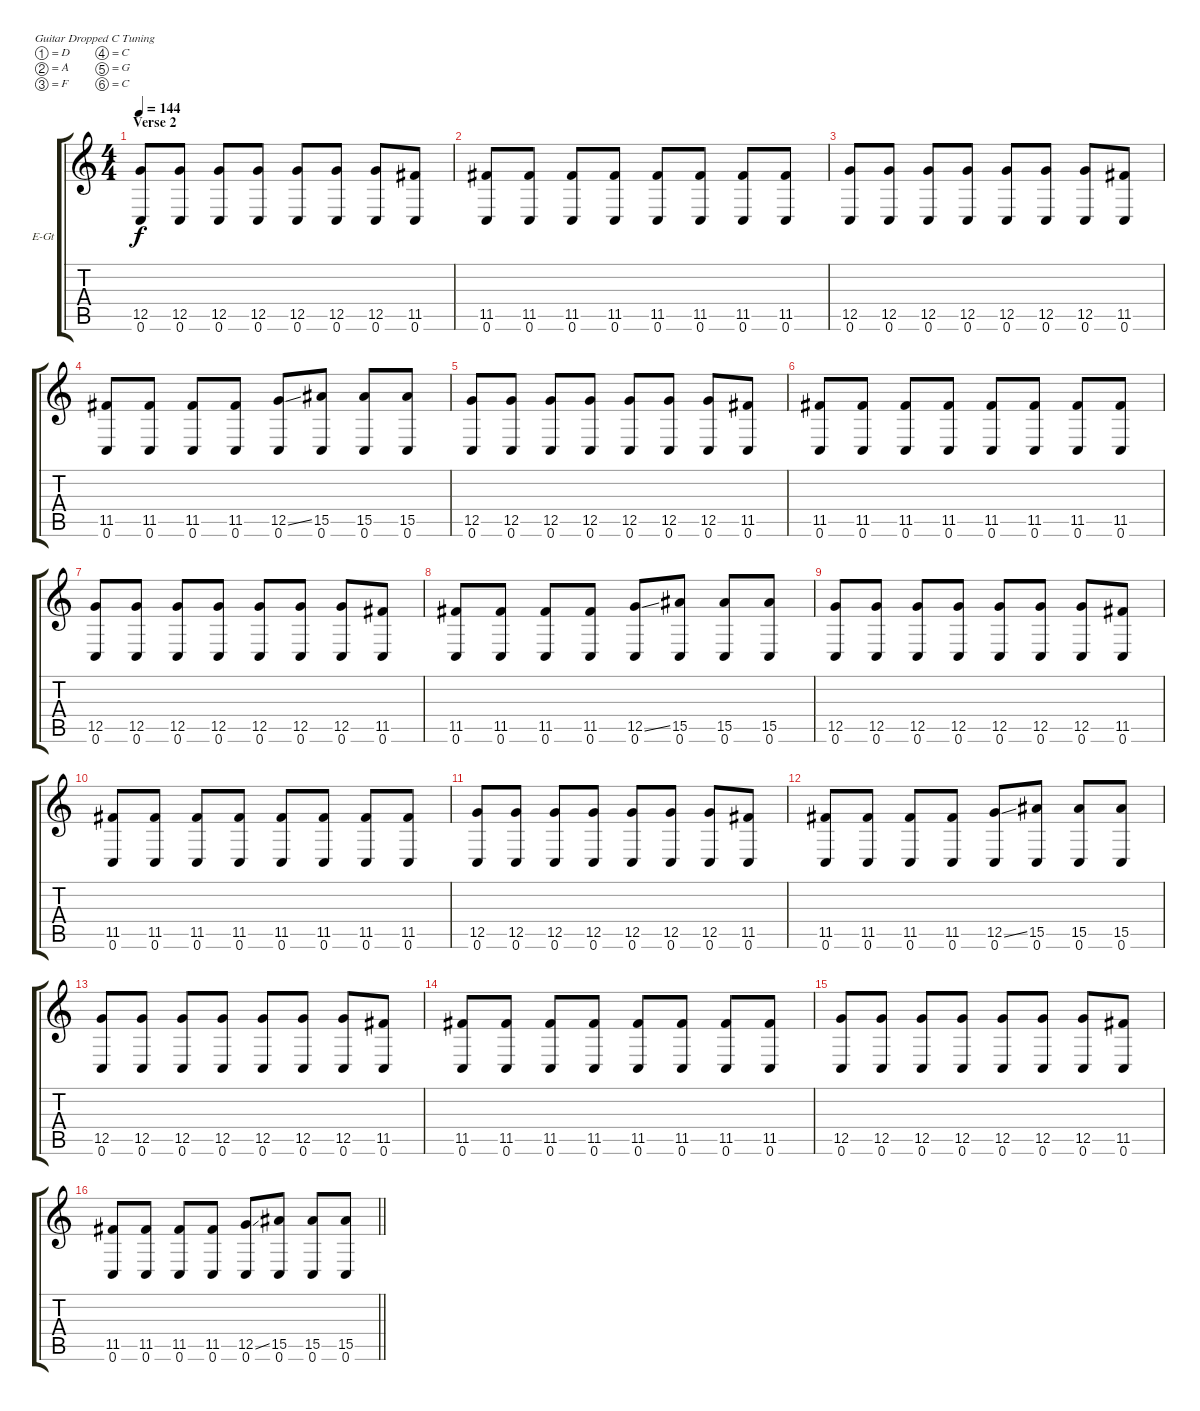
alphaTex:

\bracketExtendMode groupsimilarinstruments
\firstSystemTrackNameOrientation horizontal
\otherSystemsTrackNameOrientation horizontal
\track ("Paul" "E-Gt") {instrument distortionguitar}
\staff {score tabs}
\tuning (D4 A3 F3 C3 G2 C2)
\ts (4 4)
\section ("" "Verse 2")
\tempo 144
\clef g2
\ks c
(12.5 0.6).8{dy f} (12.5 0.6).8 (12.5 0.6).8 (12.5 0.6).8 (12.5 0.6).8 (12.5 0.6).8 (12.5 0.6).8 (11.5 0.6).8 |
(11.5 0.6).8 (11.5 0.6).8 (11.5 0.6).8 (11.5 0.6).8 (11.5 0.6).8 (11.5 0.6).8 (11.5 0.6).8 (11.5 0.6).8 |
(12.5 0.6).8 (12.5 0.6).8 (12.5 0.6).8 (12.5 0.6).8 (12.5 0.6).8 (12.5 0.6).8 (12.5 0.6).8 (11.5 0.6).8 |
(11.5 0.6).8 (11.5 0.6).8 (11.5 0.6).8 (11.5 0.6).8 (12.5{ss} 0.6).8 (15.5 0.6).8 (15.5 0.6).8 (15.5 0.6).8 |
(12.5 0.6).8 (12.5 0.6).8 (12.5 0.6).8 (12.5 0.6).8 (12.5 0.6).8 (12.5 0.6).8 (12.5 0.6).8 (11.5 0.6).8 |
(11.5 0.6).8 (11.5 0.6).8 (11.5 0.6).8 (11.5 0.6).8 (11.5 0.6).8 (11.5 0.6).8 (11.5 0.6).8 (11.5 0.6).8 |
(12.5 0.6).8 (12.5 0.6).8 (12.5 0.6).8 (12.5 0.6).8 (12.5 0.6).8 (12.5 0.6).8 (12.5 0.6).8 (11.5 0.6).8 |
(11.5 0.6).8 (11.5 0.6).8 (11.5 0.6).8 (11.5 0.6).8 (12.5{ss} 0.6).8 (15.5 0.6).8 (15.5 0.6).8 (15.5 0.6).8 |
(12.5 0.6).8 (12.5 0.6).8 (12.5 0.6).8 (12.5 0.6).8 (12.5 0.6).8 (12.5 0.6).8 (12.5 0.6).8 (11.5 0.6).8 |
(11.5 0.6).8 (11.5 0.6).8 (11.5 0.6).8 (11.5 0.6).8 (11.5 0.6).8 (11.5 0.6).8 (11.5 0.6).8 (11.5 0.6).8 |
(12.5 0.6).8 (12.5 0.6).8 (12.5 0.6).8 (12.5 0.6).8 (12.5 0.6).8 (12.5 0.6).8 (12.5 0.6).8 (11.5 0.6).8 |
(11.5 0.6).8 (11.5 0.6).8 (11.5 0.6).8 (11.5 0.6).8 (12.5{ss} 0.6).8 (15.5 0.6).8 (15.5 0.6).8 (15.5 0.6).8 |
(12.5 0.6).8 (12.5 0.6).8 (12.5 0.6).8 (12.5 0.6).8 (12.5 0.6).8 (12.5 0.6).8 (12.5 0.6).8 (11.5 0.6).8 |
(11.5 0.6).8 (11.5 0.6).8 (11.5 0.6).8 (11.5 0.6).8 (11.5 0.6).8 (11.5 0.6).8 (11.5 0.6).8 (11.5 0.6).8 |
(12.5 0.6).8 (12.5 0.6).8 (12.5 0.6).8 (12.5 0.6).8 (12.5 0.6).8 (12.5 0.6).8 (12.5 0.6).8 (11.5 0.6).8 |
\barLineRight lightlight
(11.5 0.6).8 (11.5 0.6).8 (11.5 0.6).8 (11.5 0.6).8 (12.5{ss} 0.6).8 (15.5 0.6).8 (15.5 0.6).8 (15.5 0.6).8
